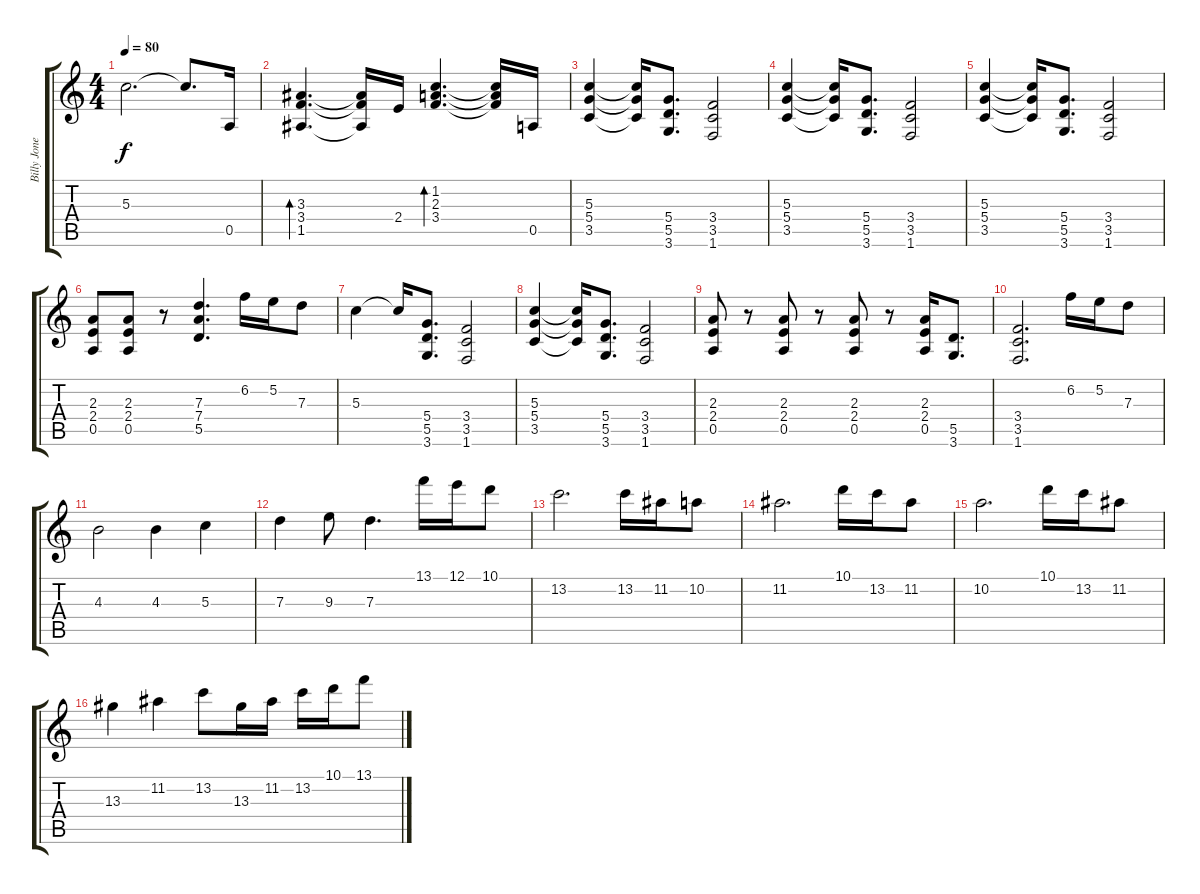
\track ("Billy Jones Guitar" "Billy Jone") {instrument electricguitarclean}
\staff {score tabs}
\tuning (E4 B3 G3 D3 A2 E2) {hide}
\ts (4 4)
\tempo 80
\clef g2
\ks c
5.3.2{d dy f} 5.3{t}.8{d} 0.5.16{volume 10 instrument electricguitarclean} |
(3.3 3.4 1.5).4{d bd 240} (3.3{t} 3.4{t} 1.5{t}).16 2.4.16 (1.2 2.3 3.4).4{d bd 240} (1.2{t} 2.3{t} 3.4{t}).16 0.5.16 |
(5.3 5.4 3.5).4{instrument overdrivenguitar} (5.3{t} 5.4{t} 3.5{t}).16 (5.4 5.5 3.6).8{d} (3.4 3.5 1.6).2 |
(5.3 5.4 3.5).4 (5.3{t} 5.4{t} 3.5{t}).16 (5.4 5.5 3.6).8{d} (3.4 3.5 1.6).2 |
(5.3 5.4 3.5).4 (5.3{t} 5.4{t} 3.5{t}).16 (5.4 5.5 3.6).8{d} (3.4 3.5 1.6).2 |
(2.3 2.4 0.5).8 (2.3 2.4 0.5).8 r.8 (7.3 7.4 5.5).4{d} 6.2.16{volume 12} 5.2.16 7.3.8 |
5.3.4 5.3{t}.16 (5.4 5.5 3.6).8{d volume 10} (3.4 3.5 1.6).2 |
(5.3 5.4 3.5).4 (5.3{t} 5.4{t} 3.5{t}).16 (5.4 5.5 3.6).8{d} (3.4 3.5 1.6).2 |
(2.3 2.4 0.5).8 r.8 (2.3 2.4 0.5).8 r.8 (2.3 2.4 0.5).8 r.8 (2.3 2.4 0.5).16 (5.5 3.6).8{d} |
(3.4 3.5 1.6).2{d} 6.2.16{volume 10 instrument distortionguitar} 5.2.16 7.3.8 |
4.3.2 4.3.4 5.3.4 |
7.3.4 9.3.8 7.3.4{d} 13.1.16{volume 11 balance 8 instrument overdrivenguitar} 12.1.16 10.1.8 |
13.2.2{d} 13.2.16 11.2.16 10.2.8 |
11.2.2{d} 10.1.16 13.2.16 11.2.8 |
10.2.2{d} 10.1.16 13.2.16 11.2.8 |
13.3.4 11.2.4 13.2.8 13.3.16 11.2.16 13.2.16 10.1.16 13.1.8
